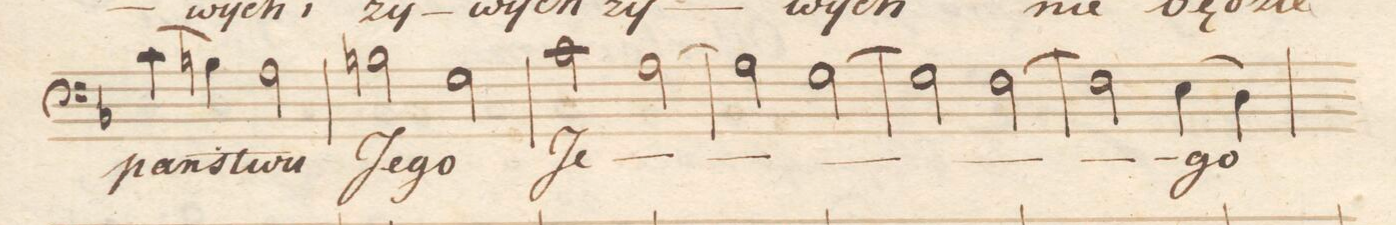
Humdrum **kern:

**kern	**text	**dynam
*I"Baʃso	*	*
*clefF4	*	*
*k[b-]	*	*
*met(c|)	*	*
*M2/2	*	*
(4c\	pań-	.
4Bn\)	.	.
2A\	-stwu-	.
=106	=106	=106
2Bn\	Je-	.
2G\	-go	.
=107	=107	=107
2c\	Je-	.
[2A\	.	.
=108	=108	=108
2A\]	.	.
[2G\	.	.
=109	=109	=109
2G\]	.	.
[2F\	.	.
=110	=110	=110
2F\]	.	.
(4E\	go	.
4D\)	.	.
=111	=111	=111
*-	*-	*-
